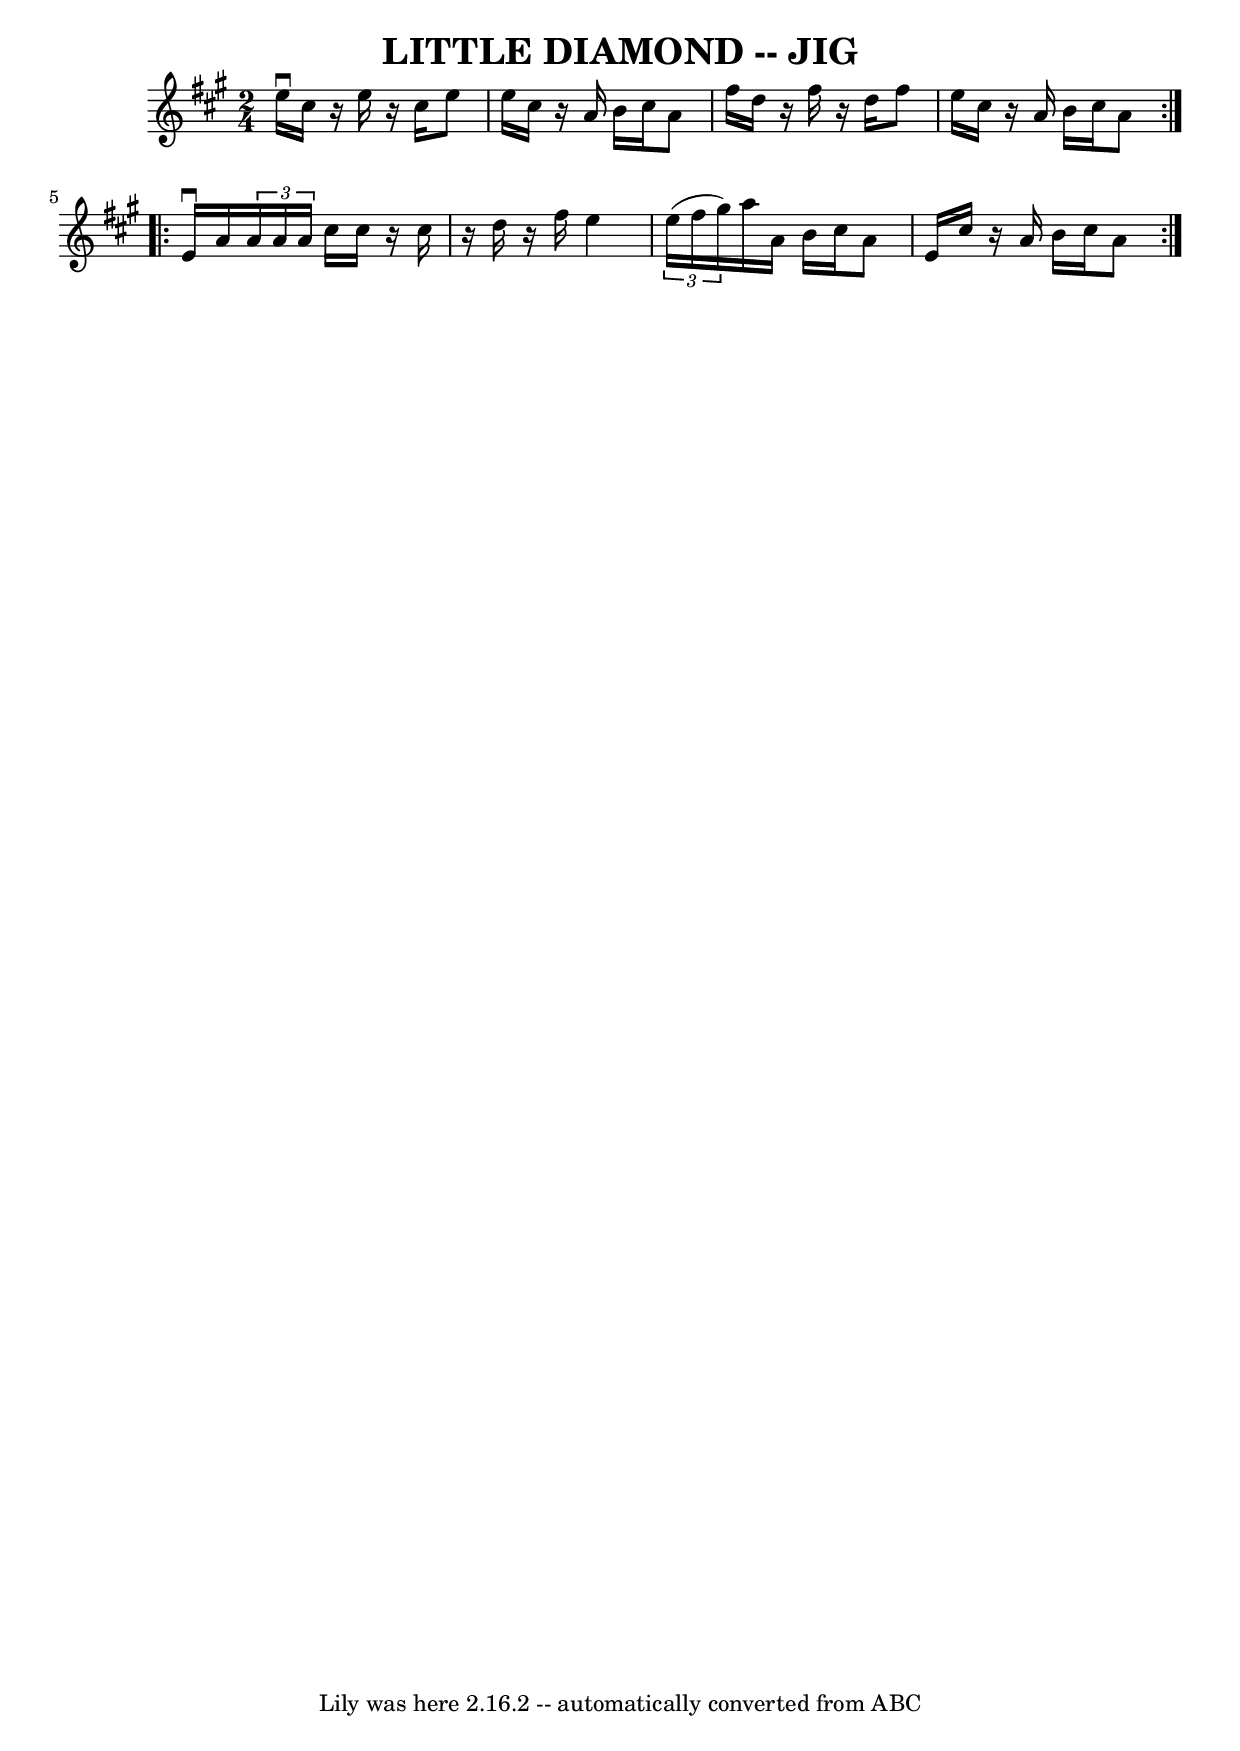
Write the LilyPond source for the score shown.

\version "2.16.2"
\include "Mammoth.ily"
\header {
  %% book = "Ryan's Mammoth Collection of Fiddle Tunes"
  crossRefNumber = "1"
  footnotes = ""
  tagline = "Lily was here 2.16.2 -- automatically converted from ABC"
  title = "LITTLE DIAMOND -- JIG"

}
voicedefault =  {



  \repeat volta 2 {

    \time 2/4 
    \key a \major
    e''16^\downbow cis''16    r16 e''16    r16 cis''16      e''8     |
    e''16 cis''16    r16 a'16 b'16 cis''16 a'8     |
    fis''16 d''16    r16 fis''16    r16 d''16 fis''8    |
    
    e''16 cis''16    r16 a'16 b'16 cis''16 a'8    
  }     

  \repeat volta 2 {
    e'16^\downbow a'16    \times 2/3 { a'16 a'16    
				       a'16   				     } cis''16 cis''16    r16 cis''16     |
    r16 d''16    r16      fis''16 e''4     |
    \times 2/3 { e''16 (fis''16 gis''16) 
	       }      a''16 a'16 b'16 cis''16 a'8     |
    e'16 cis''16    r16 
    a'16 b'16 cis''16 a'8    
  }   

}

\score{
  <<

    \context Staff="default"
    {
      \voicedefault 
      
    }

  >>
  \layout {
    
  }
  \midi {
  }

}
